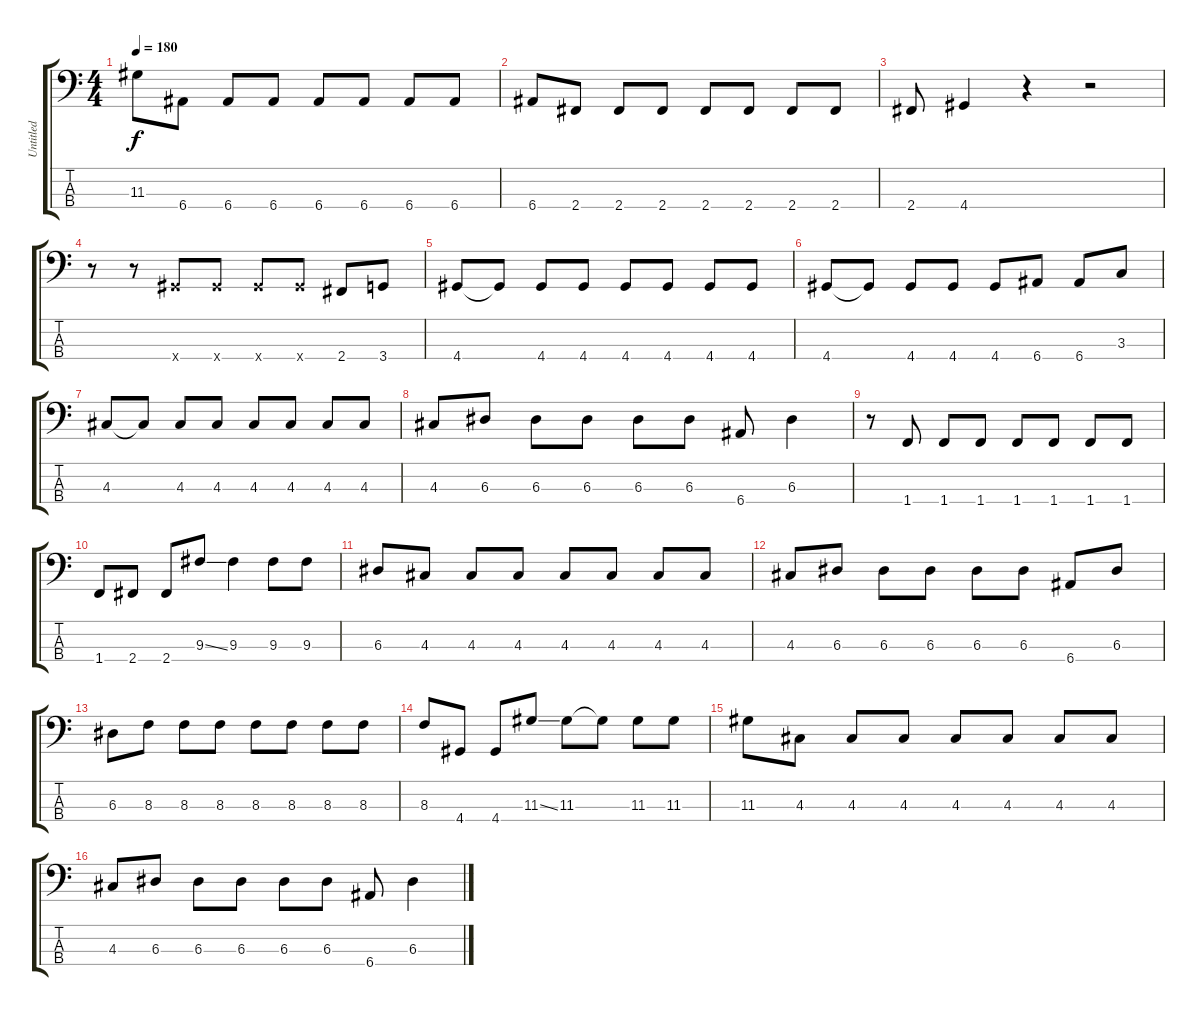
\track ("Untitled" "Untitled") {instrument electricbassfinger}
\staff {score tabs}
\tuning (G2 D2 A1 E1) {hide}
\ts (4 4)
\tempo 180
\clef f4
\ks c
11.3.8{dy f} 6.4.8 6.4.8 6.4.8 6.4.8 6.4.8 6.4.8 6.4.8 |
6.4.8 2.4.8 2.4.8 2.4.8 2.4.8 2.4.8 2.4.8 2.4.8 |
2.4.8 4.4.4 r.4 r.2 |
r.8 r.8 4.4{x}.8 4.4{x}.8 4.4{x}.8 4.4{x}.8 2.4.8 3.4.8 |
4.4.8 4.4{t}.8 4.4.8 4.4.8 4.4.8 4.4.8 4.4.8 4.4.8 |
4.4.8 4.4{t}.8 4.4.8 4.4.8 4.4.8 6.4.8 6.4.8 3.3.8 |
4.3.8 4.3{t}.8 4.3.8 4.3.8 4.3.8 4.3.8 4.3.8 4.3.8 |
4.3.8 6.3.8 6.3.8 6.3.8 6.3.8 6.3.8 6.4.8 6.3.4 |
r.8 1.4.8 1.4.8 1.4.8 1.4.8 1.4.8 1.4.8 1.4.8 |
1.4.8 2.4.8 2.4.8 9.3{ss}.8 9.3.4 9.3.8 9.3.8 |
6.3.8 4.3.8 4.3.8 4.3.8 4.3.8 4.3.8 4.3.8 4.3.8 |
4.3.8 6.3.8 6.3.8 6.3.8 6.3.8 6.3.8 6.4.8 6.3.8 |
6.3.8 8.3.8 8.3.8 8.3.8 8.3.8 8.3.8 8.3.8 8.3.8 |
8.3.8 4.4.8 4.4.8 11.3{ss}.8 11.3.8 11.3{t}.8 11.3.8 11.3.8 |
11.3.8 4.3.8 4.3.8 4.3.8 4.3.8 4.3.8 4.3.8 4.3.8 |
4.3.8 6.3.8 6.3.8 6.3.8 6.3.8 6.3.8 6.4.8 6.3.4
